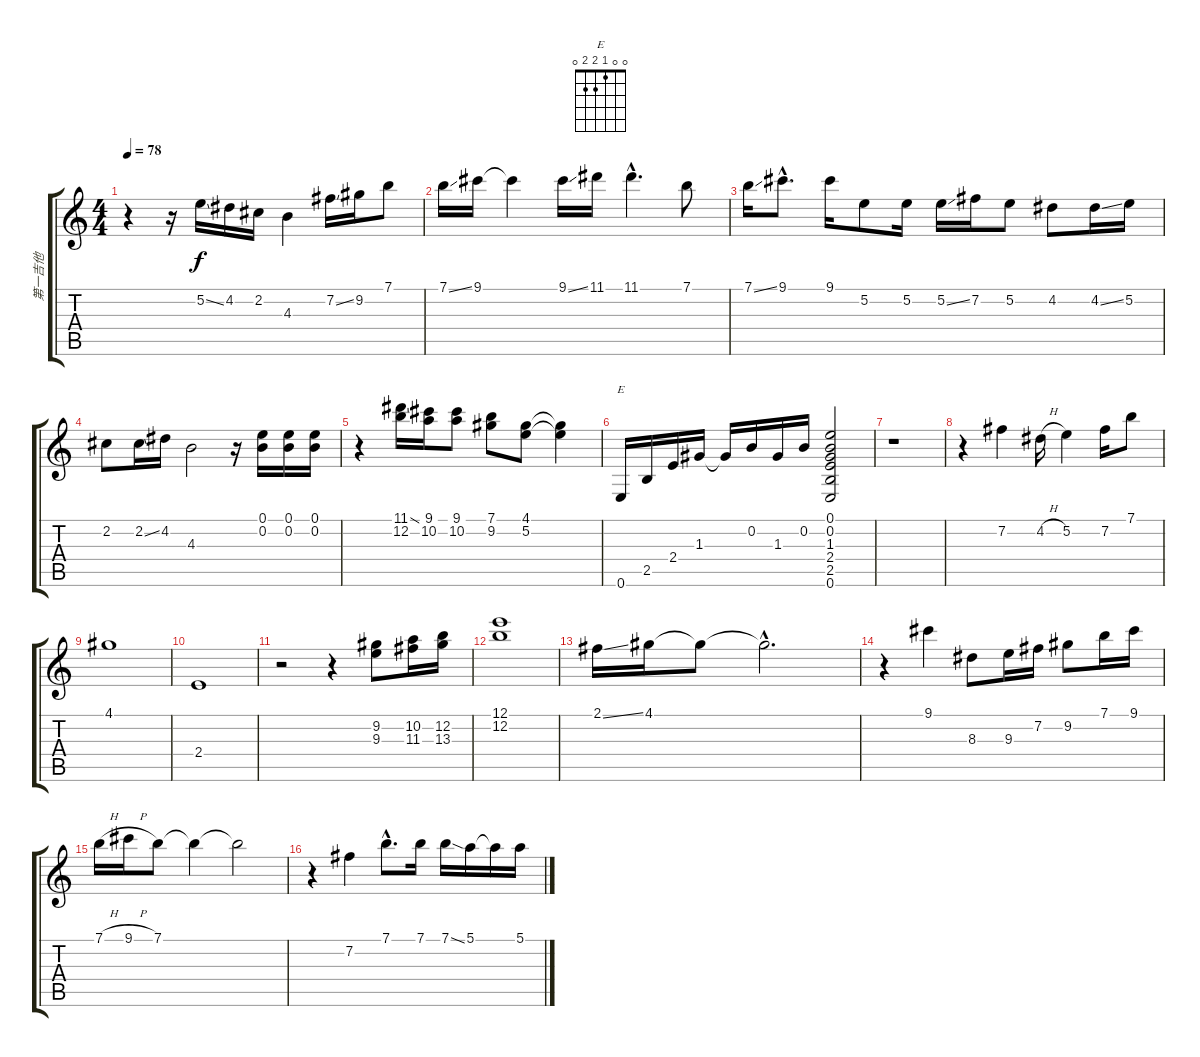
\track ("第一吉他" "第一吉他") {instrument acousticguitarnylon}
\staff {score tabs}
\tuning (E4 B3 G3 D3 A2 E2) {hide}
\chord ("E" 0 0 1 2 2 0)
\ts (4 4)
\tempo 78
\clef g2
\ks c
r.4{dy f instrument acousticguitarnylon} r.16 5.2{ss}.16 4.2.16 2.2.16 4.3.4 7.2{ss}.16 9.2.16 7.1.8 |
7.1{ss}.16 9.1.16 9.1{t}.4 9.1{ss}.16 11.1.16 11.1{hac}.4{d} 7.1.8 |
7.1{ss}.16 9.1{hac}.8{d} 9.1.16 5.2.8 5.2.16 5.2{ss}.16 7.2.16 5.2.8 4.2.8 4.2{ss}.16 5.2.16 |
2.2.8 2.2{ss}.16 4.2.16 4.3.2 r.16 (0.1 0.2).16 (0.1 0.2).16 (0.1 0.2).16 |
r.4 (11.1{ss} 12.2).16 (9.1 10.2).16 (9.1 10.2).8 (7.1 9.2).8 (4.1 5.2).8 (4.1{t} 5.2{t}).4 |
0.6.16{ch "E"} 2.5.16 2.4.16 1.3.16 1.3{t}.16 0.2.16 1.3.16 0.2.16 (0.1 0.2 1.3 2.4 2.5 0.6).2 |
r.1 |
r.4 7.2.4 4.2{h}.16 5.2.4 7.2.16 7.1.8 |
4.1.1 |
2.4.1 |
r.2 r.4 (9.2 9.3).8 (10.2 11.3).16 (12.2 13.3).16 |
(12.1 12.2).1 |
2.1{ss}.16 4.1.16 4.1{t}.8 4.1{hac t}.2{d} |
r.4 9.1.4 8.3.8 9.3.16 7.2.16 9.2.8 7.1.16 9.1.16 |
7.1{h}.16 9.1{h}.16 7.1.8 7.1{t}.4 7.1{t}.2 |
r.4 7.2.4 7.1{hac}.8{d} 7.1.16 7.1{ss}.16 5.1.16 5.1{t}.16 5.1.16
